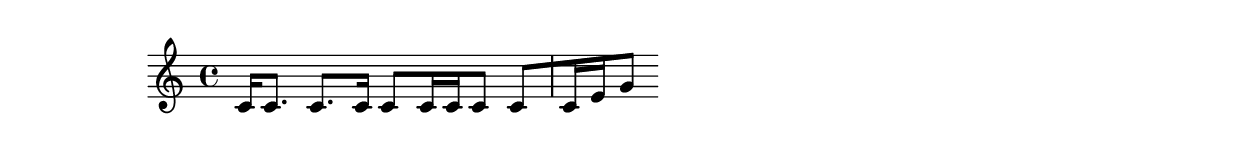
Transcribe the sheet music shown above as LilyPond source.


\version "2.3.22"
\header {
    texidoc = "Beaming can be also given explicitly."
}

    \layout { raggedright= ##t }

\score { 
\relative c'
	 {
	 c16[ c8.]
	 c8.[ c16]
	 c8[ c16 c16 c8]
	 c8[ c16 e16 g8]

    }}
